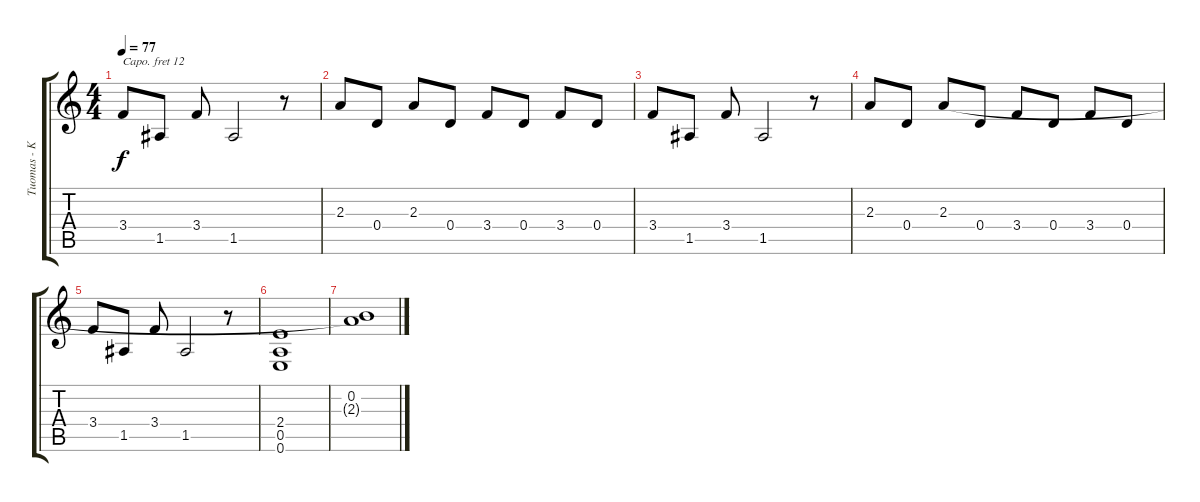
\track ("Tuomas - Keyboards" "Tuomas - K") {instrument fx5brightness}
\staff {score tabs}
\capo 12
\tuning (E4 B3 G3 D3 A2 E2) {hide}
\ts (4 4)
\tempo 77
\clef g2
\ks c
3.4.8{dy f} 1.5.8 3.4.8 1.5.2 r.8 |
2.3.8 0.4.8 2.3.8 0.4.8 3.4.8 0.4.8 3.4.8 0.4.8 |
3.4.8 1.5.8 3.4.8 1.5.2 r.8 |
2.3.8 0.4.8 2.3.8 0.4.8 3.4.8 0.4.8 3.4.8 0.4.8 |
3.4.8 1.5.8 3.4.8 1.5.2 r.8 |
(2.4 0.5 0.6).1 |
(0.2 2.3{t}).1
